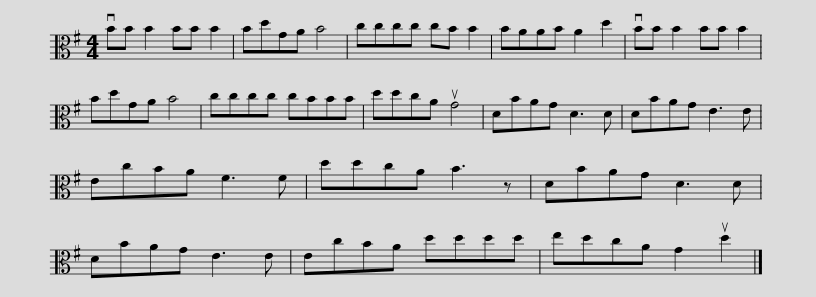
X:1
L:1/8
M:4/4
I:linebreak $
K:G
V:1 alto
V:1
 vBB B2 BB B2 | BdGA B4 | cccc cB B2 | BAAB A2 d2 | vBB B2 BB B2 | %5
 BdGA B4 |$ cccc cBBB | ddcA uG4 | DBAG D3 D | DBAG E3 E | %10
 EcBA F3 F | ddcA B3 z |$ DBAG D3 D | DBAG E3 E | EcBA dddd | %15
 edcA G2 ud2 |] %16
